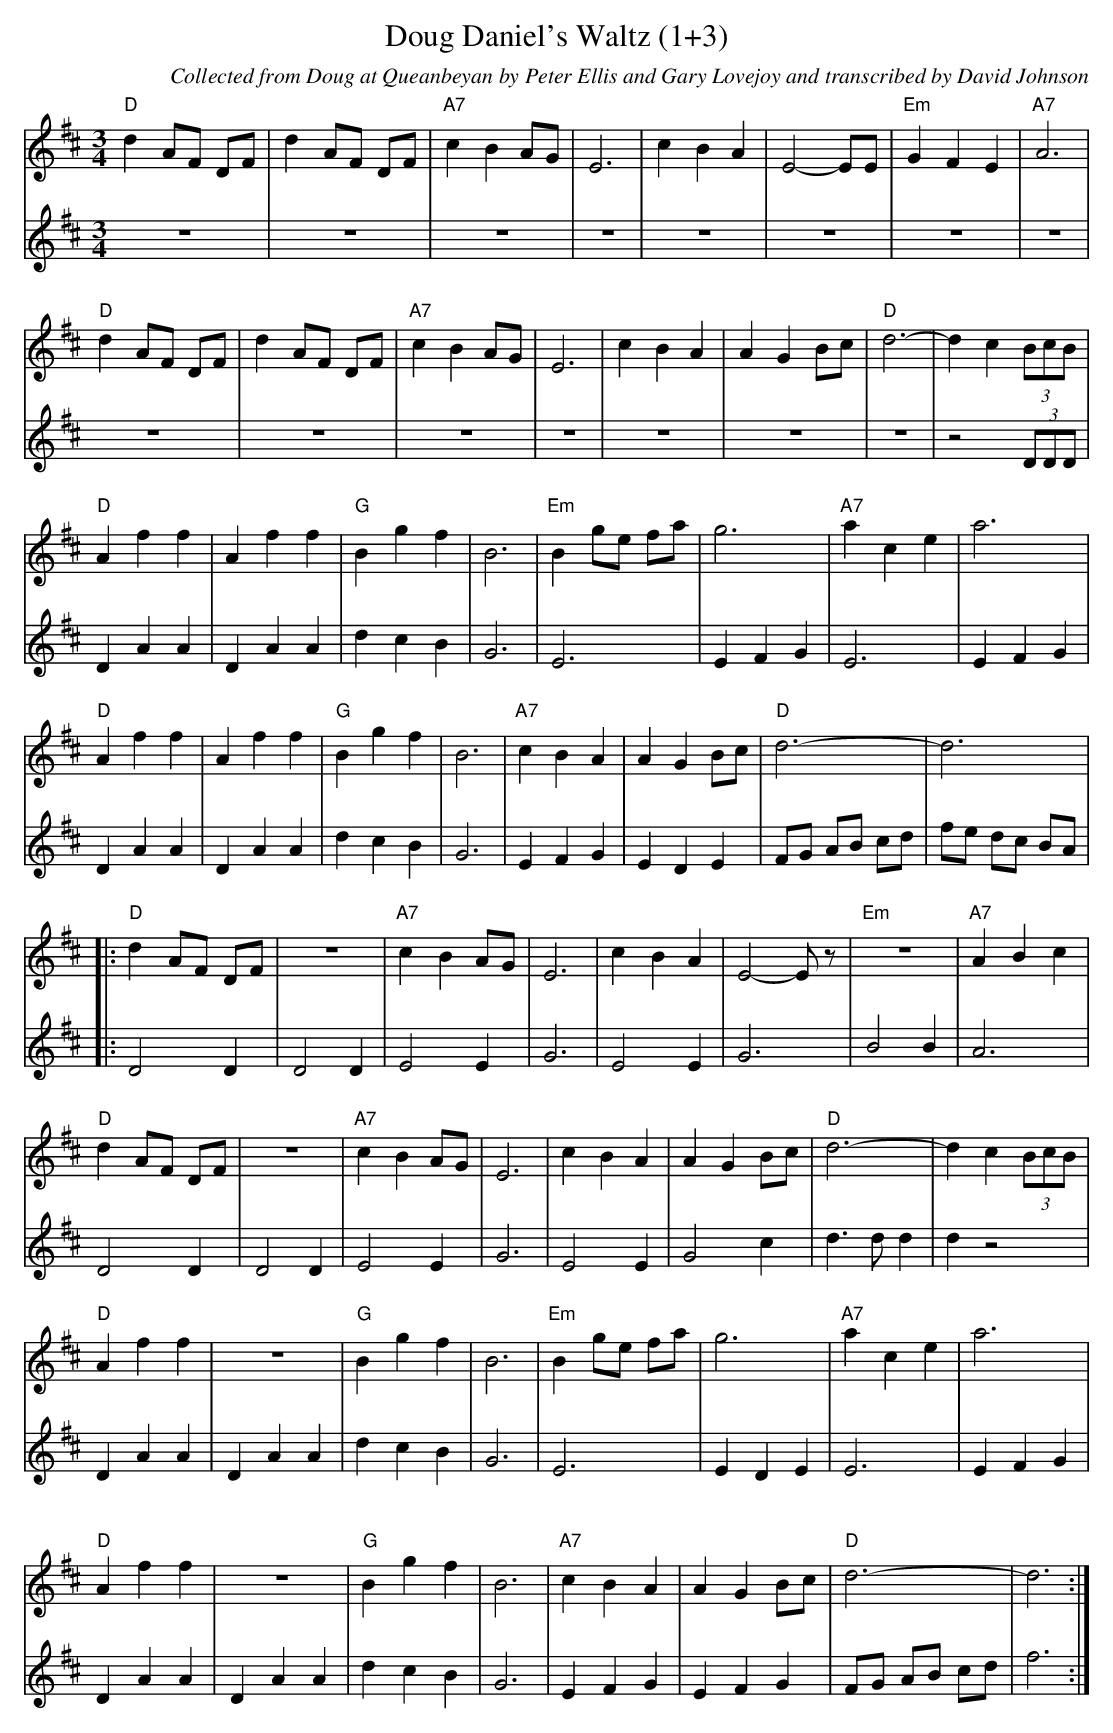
X:1
T:Doug Daniel's Waltz (1+3)
C:Collected from Doug at Queanbeyan by Peter Ellis and Gary Lovejoy and transcribed by David Johnson
V:1
M:3/4
L:1/4
K:Dmaj
"D"dA/2F/2 D/2F/2|dA/2F/2 D/2F/2|"A7"cB A/2G/2|E3|cBA|E2-E/2E/2|"Em"GFE|"A7"A3|
"D"dA/2F/2 D/2F/2|dA/2F/2 D/2F/2|"A7"cB A/2G/2|E3|cBA|AG B/2c/2|"D"d3-|dc(3B/2c/2B/2|
"D"Aff|Aff|"G"Bgf|B3|"Em"Bg/2e/2 f/2a/2|g3|"A7"ace|a3|
"D"Aff|Aff|"G"Bgf|B3|"A7"cBA|AG B/2c/2|"D"d3-|d3|
|:"D"dA/2F/2 D/2F/2|z3|"A7"cB A/2G/2|E3|cBA|E2-E/2z/2|"Em"z3|"A7"ABc|
"D"dA/2F/2 D/2F/2|z3|"A7"cB A/2G/2|E3|cBA|AG B/2c/2|"D"d3-|dc(3B/2c/2B/2|
"D"Aff|z3|"G"Bgf|B3|"Em"Bg/2e/2 f/2a/2|g3|"A7"ace|a3|
"D"Aff|z3|"G"Bgf|B3|"A7"cBA|AG B/2c/2|"D"d3-|d3:|
V:3
z3|z3|z3|z3|z3|z3|z3|z3|
z3|z3|z3|z3|z3|z3|z3|z2(3D/D/D/|
DAA|DAA|dcB|G3|E3|EFG|E3|EFG|
DAA|DAA|dcB|G3|EFG|EDE|F/G/ A/B/ c/d/|f/e/ d/c/ B/A/|
|:D2D|D2D|E2E|G3|E2E|G3|B2B|A3|
D2D|D2D|E2E|G3|E2E|G2c|d>dd|dz2|
DAA|DAA|dcB|G3|E3|EDE|E3|EFG|
DAA|DAA|dcB|G3|EFG|EFG|F/G/ A/B/ c/d/|f3:|
